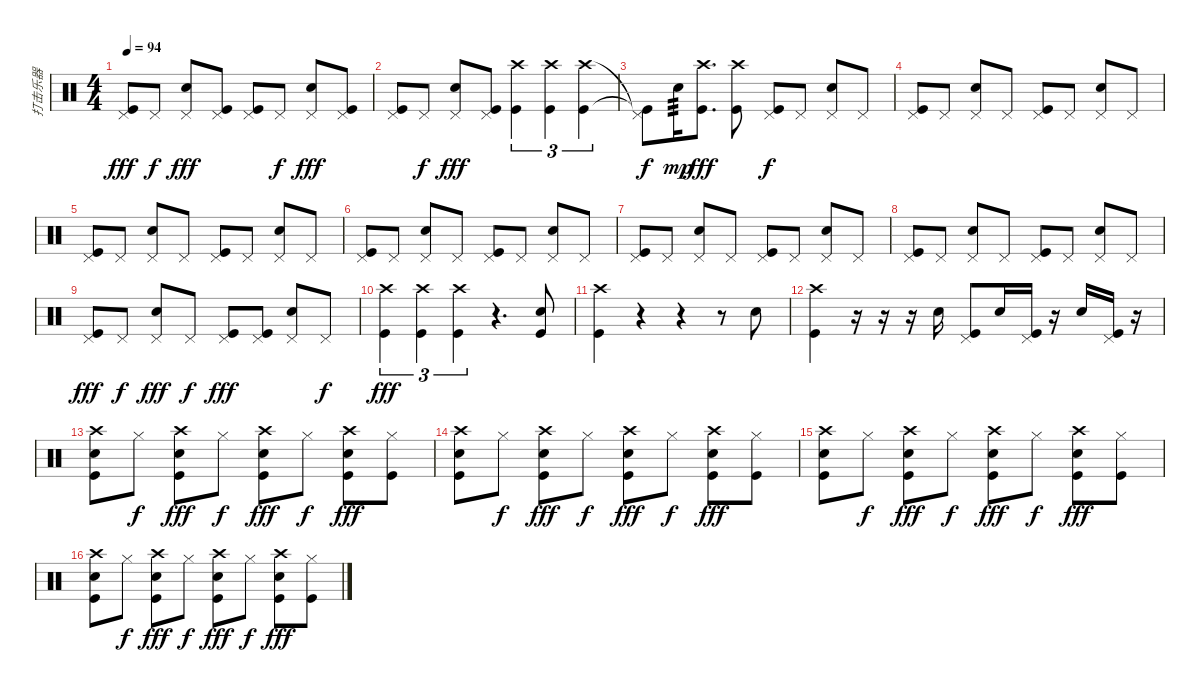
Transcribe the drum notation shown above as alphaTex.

\track ("打击乐器" "打击乐器") {instrument percussion}
\staff {score}
\articulation defaults
\ts (4 4)
\tempo 94
\clef neutral
\ks c
("Pedal Hi-Hat (hit)" "Kick (hit)").8{dy fff} "Pedal Hi-Hat (hit)".8{dy f} ("Pedal Hi-Hat (hit)" "Electric Snare (hit)").8{dy fff} ("Pedal Hi-Hat (hit)" "Kick (hit)").8 ("Pedal Hi-Hat (hit)" "Kick (hit)").8 "Pedal Hi-Hat (hit)".8{dy f} ("Pedal Hi-Hat (hit)" "Electric Snare (hit)").8{dy fff} ("Pedal Hi-Hat (hit)" "Kick (hit)").8 |
("Pedal Hi-Hat (hit)" "Kick (hit)").8 "Pedal Hi-Hat (hit)".8{dy f} ("Pedal Hi-Hat (hit)" "Electric Snare (hit)").8{dy fff} ("Pedal Hi-Hat (hit)" "Kick (hit)").8 ("Crash high (hit)" "Kick (hit)").4{tu (3 2)} ("Crash high (hit)" "Kick (hit)").4{tu (3 2)} ("Crash high (hit)" "Kick (hit)").4{tu (3 2)} |
("Pedal Hi-Hat (hit)"{t} "Kick (hit)"{t}).8{dy f} "Electric Snare (hit)".16{tp 3 dy mp} ("Crash high (hit)" "Kick (hit)").8{d dy fff} ("Crash high (hit)" "Kick (hit)").8 ("Pedal Hi-Hat (hit)" "Kick (hit)").8{dy f} "Pedal Hi-Hat (hit)".8 ("Pedal Hi-Hat (hit)" "Electric Snare (hit)").8 "Pedal Hi-Hat (hit)".8 |
("Pedal Hi-Hat (hit)" "Kick (hit)").8 "Pedal Hi-Hat (hit)".8 ("Pedal Hi-Hat (hit)" "Electric Snare (hit)").8 "Pedal Hi-Hat (hit)".8 ("Pedal Hi-Hat (hit)" "Kick (hit)").8 "Pedal Hi-Hat (hit)".8 ("Pedal Hi-Hat (hit)" "Electric Snare (hit)").8 "Pedal Hi-Hat (hit)".8 |
("Pedal Hi-Hat (hit)" "Kick (hit)").8 "Pedal Hi-Hat (hit)".8 ("Pedal Hi-Hat (hit)" "Electric Snare (hit)").8 "Pedal Hi-Hat (hit)".8 ("Pedal Hi-Hat (hit)" "Kick (hit)").8 "Pedal Hi-Hat (hit)".8 ("Pedal Hi-Hat (hit)" "Electric Snare (hit)").8 "Pedal Hi-Hat (hit)".8 |
("Pedal Hi-Hat (hit)" "Kick (hit)").8 "Pedal Hi-Hat (hit)".8 ("Pedal Hi-Hat (hit)" "Electric Snare (hit)").8 "Pedal Hi-Hat (hit)".8 ("Pedal Hi-Hat (hit)" "Kick (hit)").8 "Pedal Hi-Hat (hit)".8 ("Pedal Hi-Hat (hit)" "Electric Snare (hit)").8 "Pedal Hi-Hat (hit)".8 |
("Pedal Hi-Hat (hit)" "Kick (hit)").8 "Pedal Hi-Hat (hit)".8 ("Pedal Hi-Hat (hit)" "Electric Snare (hit)").8 "Pedal Hi-Hat (hit)".8 ("Pedal Hi-Hat (hit)" "Kick (hit)").8 "Pedal Hi-Hat (hit)".8 ("Pedal Hi-Hat (hit)" "Electric Snare (hit)").8 "Pedal Hi-Hat (hit)".8 |
("Pedal Hi-Hat (hit)" "Kick (hit)").8 "Pedal Hi-Hat (hit)".8 ("Pedal Hi-Hat (hit)" "Electric Snare (hit)").8 "Pedal Hi-Hat (hit)".8 ("Pedal Hi-Hat (hit)" "Kick (hit)").8 "Pedal Hi-Hat (hit)".8 ("Pedal Hi-Hat (hit)" "Electric Snare (hit)").8 "Pedal Hi-Hat (hit)".8 |
("Pedal Hi-Hat (hit)" "Kick (hit)").8{dy fff} "Pedal Hi-Hat (hit)".8{dy f} ("Pedal Hi-Hat (hit)" "Electric Snare (hit)").8{dy fff} "Pedal Hi-Hat (hit)".8{dy f} ("Pedal Hi-Hat (hit)" "Kick (hit)").8{dy fff} ("Pedal Hi-Hat (hit)" "Kick (hit)").8 ("Pedal Hi-Hat (hit)" "Electric Snare (hit)").8 "Pedal Hi-Hat (hit)".8{dy f} |
("Crash high (hit)" "Kick (hit)").4{tu (3 2) dy fff} ("Crash high (hit)" "Kick (hit)").4{tu (3 2)} ("Crash high (hit)" "Kick (hit)").4{tu (3 2)} r.4{d} ("Electric Snare (hit)" "Kick (hit)").8 |
("Crash high (hit)" "Kick (hit)").4 r.4 r.4 r.8 "Electric Snare (hit)".8 |
("Crash high (hit)" "Kick (hit)").4 r.16 r.16 r.16 "Electric Snare (hit)".16 ("Pedal Hi-Hat (hit)" "Kick (hit)").8 "Electric Snare (hit)".16 ("Pedal Hi-Hat (hit)" "Kick (hit)").16 r.16 "Electric Snare (hit)".16 ("Pedal Hi-Hat (hit)" "Kick (hit)").16 r.16 |
("Crash high (hit)" "Electric Snare (hit)" "Kick (hit)").8 "Hi-Hat (closed)".8{dy f} ("Crash high (hit)" "Electric Snare (hit)" "Kick (hit)").8{dy fff} "Hi-Hat (closed)".8{dy f} ("Crash high (hit)" "Electric Snare (hit)" "Kick (hit)").8{dy fff} "Hi-Hat (closed)".8{dy f} ("Crash high (hit)" "Electric Snare (hit)" "Kick (hit)").8{dy fff} ("Hi-Hat (closed)" "Kick (hit)").8 |
("Crash high (hit)" "Electric Snare (hit)" "Kick (hit)").8 "Hi-Hat (closed)".8{dy f} ("Crash high (hit)" "Electric Snare (hit)" "Kick (hit)").8{dy fff} "Hi-Hat (closed)".8{dy f} ("Crash high (hit)" "Electric Snare (hit)" "Kick (hit)").8{dy fff} "Hi-Hat (closed)".8{dy f} ("Crash high (hit)" "Electric Snare (hit)" "Kick (hit)").8{dy fff} ("Hi-Hat (closed)" "Kick (hit)").8 |
("Crash high (hit)" "Electric Snare (hit)" "Kick (hit)").8 "Hi-Hat (closed)".8{dy f} ("Crash high (hit)" "Electric Snare (hit)" "Kick (hit)").8{dy fff} "Hi-Hat (closed)".8{dy f} ("Crash high (hit)" "Electric Snare (hit)" "Kick (hit)").8{dy fff} "Hi-Hat (closed)".8{dy f} ("Crash high (hit)" "Electric Snare (hit)" "Kick (hit)").8{dy fff} ("Hi-Hat (closed)" "Kick (hit)").8 |
("Crash high (hit)" "Electric Snare (hit)" "Kick (hit)").8 "Hi-Hat (closed)".8{dy f} ("Crash high (hit)" "Electric Snare (hit)" "Kick (hit)").8{dy fff} "Hi-Hat (closed)".8{dy f} ("Crash high (hit)" "Electric Snare (hit)" "Kick (hit)").8{dy fff} "Hi-Hat (closed)".8{dy f} ("Crash high (hit)" "Electric Snare (hit)" "Kick (hit)").8{dy fff} ("Hi-Hat (closed)" "Kick (hit)").8
